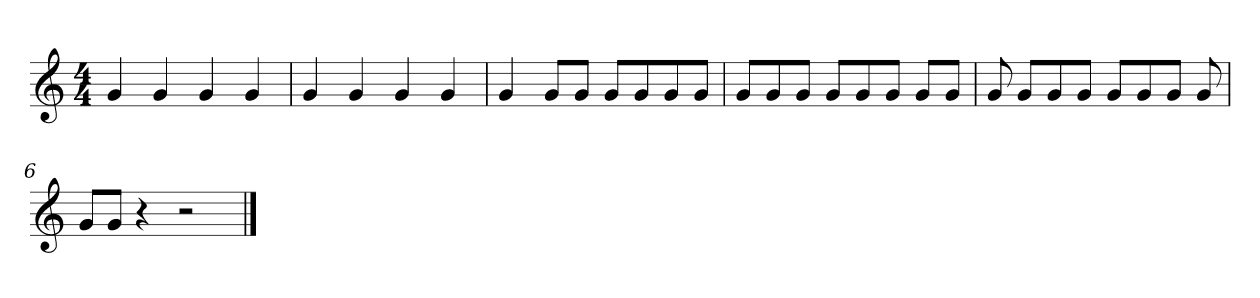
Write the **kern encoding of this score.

**kern
*part1
*staff1
*clefG2
*k[]
*C:
*M4/4
=1
4g
4g
4g
4g
=2
4g
4g
4g
4g
=3
4g
8gL
8gJ
8gL
8g
8g
8gJ
!!LO:LB:g=z
=4
8gL
8g
8gJ
8gL
8g
8gJ
8gL
8gJ
=5
8g
8gL
8g
8gJ
8gL
8g
8gJ
8g
=6
8gL
8gJ
4r
2r
==
*-
